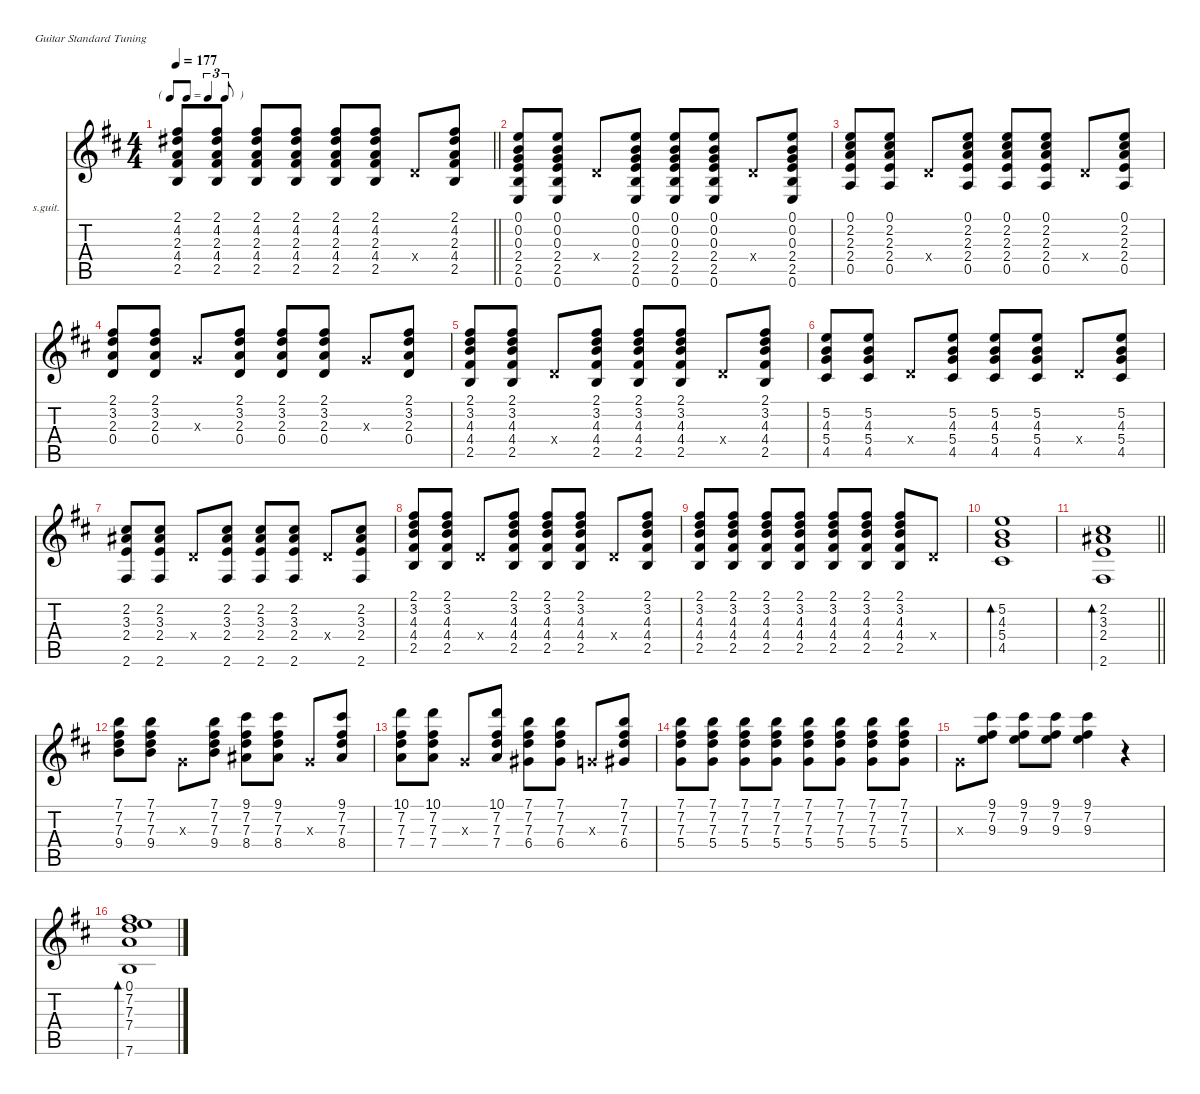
\hideDynamics
\bracketExtendMode nobrackets
\firstSystemTrackNameOrientation horizontal
\track ("guitar_1" "s.guit.") {instrument acousticguitarsteel}
\staff {score tabs}
\tuning (E4 B3 G3 D3 A2 E2)
\ts (4 4)
\tf triplet8th
\tempo 177
\clef g2
\barLineRight lightlight
\ks bminor
(2.1{t acc #} 4.2{t acc #} 2.3{t acc forcenatural} 4.4{t acc #} 2.5{t acc forcenatural}).8{dy f beam Up} (2.1{acc #} 4.2{acc #} 2.3{acc forcenatural} 4.4{acc #} 2.5{acc forcenatural}).8{beam Up} (2.1{acc #} 4.2{acc #} 2.3{acc forcenatural} 4.4{acc #} 2.5{acc forcenatural}).8{beam Up} (2.1{acc #} 4.2{acc #} 2.3{acc forcenatural} 4.4{acc #} 2.5{acc forcenatural}).8{beam Up} (2.1{acc #} 4.2{acc #} 2.3{acc forcenatural} 4.4{acc #} 2.5{acc forcenatural}).8{beam Up} (2.1{acc #} 4.2{acc #} 2.3{acc forcenatural} 4.4{acc #} 2.5{acc forcenatural}).8{beam Up} 0.4{x acc forcenatural}.8{beam Up} (2.1{acc #} 4.2{acc #} 2.3{acc forcenatural} 4.4{acc #} 2.5{acc forcenatural}).8{beam Up} |
(0.1{acc forcenatural} 0.2{acc forcenatural} 0.3{acc forcenatural} 2.4{acc forcenatural} 2.5{acc forcenatural} 0.6{acc forcenatural}).8{beam Up} (0.1{acc forcenatural} 0.2{acc forcenatural} 0.3{acc forcenatural} 2.4{acc forcenatural} 2.5{acc forcenatural} 0.6{acc forcenatural}).8{beam Up} 0.4{x acc forcenatural}.8{beam Up} (0.1{acc forcenatural} 0.2{acc forcenatural} 0.3{acc forcenatural} 2.4{acc forcenatural} 2.5{acc forcenatural} 0.6{acc forcenatural}).8{beam Up} (0.1{acc forcenatural} 0.2{acc forcenatural} 0.3{acc forcenatural} 2.4{acc forcenatural} 2.5{acc forcenatural} 0.6{acc forcenatural}).8{beam Up} (0.1{acc forcenatural} 0.2{acc forcenatural} 0.3{acc forcenatural} 2.4{acc forcenatural} 2.5{acc forcenatural} 0.6{acc forcenatural}).8{beam Up} 0.4{x acc forcenatural}.8{beam Up} (0.1{acc forcenatural} 0.2{acc forcenatural} 0.3{acc forcenatural} 2.4{acc forcenatural} 2.5{acc forcenatural} 0.6{acc forcenatural}).8{beam Up} |
(0.1{acc forcenatural} 2.2{acc #} 2.3{acc forcenatural} 2.4{acc forcenatural} 0.5{acc forcenatural}).8{beam Up} (0.1{acc forcenatural} 2.2{acc #} 2.3{acc forcenatural} 2.4{acc forcenatural} 0.5{acc forcenatural}).8{beam Up} 0.4{x acc forcenatural}.8{beam Up} (0.1{acc forcenatural} 2.2{acc #} 2.3{acc forcenatural} 2.4{acc forcenatural} 0.5{acc forcenatural}).8{beam Up} (0.1{acc forcenatural} 2.2{acc #} 2.3{acc forcenatural} 2.4{acc forcenatural} 0.5{acc forcenatural}).8{beam Up} (0.1{acc forcenatural} 2.2{acc #} 2.3{acc forcenatural} 2.4{acc forcenatural} 0.5{acc forcenatural}).8{beam Up} 0.4{x acc forcenatural}.8{beam Up} (0.1{acc forcenatural} 2.2{acc #} 2.3{acc forcenatural} 2.4{acc forcenatural} 0.5{acc forcenatural}).8{beam Up} |
(2.1{acc #} 3.2{acc forcenatural} 2.3{acc forcenatural} 0.4{acc forcenatural}).8{beam Up} (2.1{acc #} 3.2{acc forcenatural} 2.3{acc forcenatural} 0.4{acc forcenatural}).8{beam Up} 0.3{x acc forcenatural}.8{beam Up} (2.1{acc #} 3.2{acc forcenatural} 2.3{acc forcenatural} 0.4{acc forcenatural}).8{beam Up} (2.1{acc #} 3.2{acc forcenatural} 2.3{acc forcenatural} 0.4{acc forcenatural}).8{beam Up} (2.1{acc #} 3.2{acc forcenatural} 2.3{acc forcenatural} 0.4{acc forcenatural}).8{beam Up} 0.3{x acc forcenatural}.8{beam Up} (2.1{acc #} 3.2{acc forcenatural} 2.3{acc forcenatural} 0.4{acc forcenatural}).8{beam Up} |
(2.1{acc #} 3.2{acc forcenatural} 4.3{acc forcenatural} 4.4{acc #} 2.5{acc forcenatural}).8{beam Up} (2.1{acc #} 3.2{acc forcenatural} 4.3{acc forcenatural} 4.4{acc #} 2.5{acc forcenatural}).8{beam Up} 0.4{x acc forcenatural}.8{beam Up} (2.1{acc #} 3.2{acc forcenatural} 4.3{acc forcenatural} 4.4{acc #} 2.5{acc forcenatural}).8{beam Up} (2.1{acc #} 3.2{acc forcenatural} 4.3{acc forcenatural} 4.4{acc #} 2.5{acc forcenatural}).8{beam Up} (2.1{acc #} 3.2{acc forcenatural} 4.3{acc forcenatural} 4.4{acc #} 2.5{acc forcenatural}).8{beam Up} 0.4{x acc forcenatural}.8{beam Up} (2.1{acc #} 3.2{acc forcenatural} 4.3{acc forcenatural} 4.4{acc #} 2.5{acc forcenatural}).8{beam Up} |
(5.2{acc forcenatural} 4.3{acc forcenatural} 5.4{acc forcenatural} 4.5{acc #}).8{beam Up} (5.2{acc forcenatural} 4.3{acc forcenatural} 5.4{acc forcenatural} 4.5{acc #}).8{beam Up} 0.4{x acc forcenatural}.8{beam Up} (5.2{acc forcenatural} 4.3{acc forcenatural} 5.4{acc forcenatural} 4.5{acc #}).8{beam Up} (5.2{acc forcenatural} 4.3{acc forcenatural} 5.4{acc forcenatural} 4.5{acc #}).8{beam Up} (5.2{acc forcenatural} 4.3{acc forcenatural} 5.4{acc forcenatural} 4.5{acc #}).8{beam Up} 0.4{x acc forcenatural}.8{beam Up} (5.2{acc forcenatural} 4.3{acc forcenatural} 5.4{acc forcenatural} 4.5{acc #}).8{beam Up} |
(2.2{acc #} 3.3{acc #} 2.4{acc forcenatural} 2.6{acc #}).8{beam Up} (2.2{acc #} 3.3{acc #} 2.4{acc forcenatural} 2.6{acc #}).8{beam Up} 0.4{x acc forcenatural}.8{beam Up} (2.2{acc #} 3.3{acc #} 2.4{acc forcenatural} 2.6{acc #}).8{beam Up} (2.2{acc #} 3.3{acc #} 2.4{acc forcenatural} 2.6{acc #}).8{beam Up} (2.2{acc #} 3.3{acc #} 2.4{acc forcenatural} 2.6{acc #}).8{beam Up} 0.4{x acc forcenatural}.8{beam Up} (2.2{acc #} 3.3{acc #} 2.4{acc forcenatural} 2.6{acc #}).8{beam Up} |
(2.1{acc #} 3.2{acc forcenatural} 4.3{acc forcenatural} 4.4{acc #} 2.5{acc forcenatural}).8{beam Up} (2.1{acc #} 3.2{acc forcenatural} 4.3{acc forcenatural} 4.4{acc #} 2.5{acc forcenatural}).8{beam Up} 0.4{x acc forcenatural}.8{beam Up} (2.1{acc #} 3.2{acc forcenatural} 4.3{acc forcenatural} 4.4{acc #} 2.5{acc forcenatural}).8{beam Up} (2.1{acc #} 3.2{acc forcenatural} 4.3{acc forcenatural} 4.4{acc #} 2.5{acc forcenatural}).8{beam Up} (2.1{acc #} 3.2{acc forcenatural} 4.3{acc forcenatural} 4.4{acc #} 2.5{acc forcenatural}).8{beam Up} 0.4{x acc forcenatural}.8{beam Up} (2.1{acc #} 3.2{acc forcenatural} 4.3{acc forcenatural} 4.4{acc #} 2.5{acc forcenatural}).8{beam Up} |
(2.1{acc #} 3.2{acc forcenatural} 4.3{acc forcenatural} 4.4{acc #} 2.5{acc forcenatural}).8{beam Up} (2.1{acc #} 3.2{acc forcenatural} 4.3{acc forcenatural} 4.4{acc #} 2.5{acc forcenatural}).8{beam Up} (2.1{acc #} 3.2{acc forcenatural} 4.3{acc forcenatural} 4.4{acc #} 2.5{acc forcenatural}).8{beam Up} (2.1{acc #} 3.2{acc forcenatural} 4.3{acc forcenatural} 4.4{acc #} 2.5{acc forcenatural}).8{beam Up} (2.1{acc #} 3.2{acc forcenatural} 4.3{acc forcenatural} 4.4{acc #} 2.5{acc forcenatural}).8{beam Up} (2.1{acc #} 3.2{acc forcenatural} 4.3{acc forcenatural} 4.4{acc #} 2.5{acc forcenatural}).8{beam Up} (2.1{acc #} 3.2{acc forcenatural} 4.3{acc forcenatural} 4.4{acc #} 2.5{acc forcenatural}).8{beam Up} 0.4{x acc forcenatural}.8{beam Up} |
(5.2{acc forcenatural} 4.3{acc forcenatural} 5.4{acc forcenatural} 4.5{acc #}).1{bd 240 beam Up} |
\barLineRight lightlight
(2.2{acc #} 3.3{acc #} 2.4{acc forcenatural} 2.6{acc #}).1{bd 240 beam Up} |
(7.1{acc forcenatural} 7.2{acc #} 7.3{acc forcenatural} 9.4{acc forcenatural}).8{beam Down} (7.1{acc forcenatural} 7.2{acc #} 7.3{acc forcenatural} 9.4{acc forcenatural}).8{beam Down} 0.3{x acc forcenatural}.8{beam Down} (7.1{acc forcenatural} 7.2{acc #} 7.3{acc forcenatural} 9.4{acc forcenatural}).8{beam Down} (9.1{acc #} 7.2{acc #} 7.3{acc forcenatural} 8.4{acc #}).8{beam Down} (9.1{acc #} 7.2{acc #} 7.3{acc forcenatural} 8.4{acc #}).8{beam Down} 0.3{x acc forcenatural}.8{beam Up} (9.1{acc #} 7.2{acc #} 7.3{acc forcenatural} 8.4{acc #}).8{beam Up} |
(10.1{acc forcenatural} 7.2{acc #} 7.3{acc forcenatural} 7.4{acc forcenatural}).8{beam Down} (10.1{acc forcenatural} 7.2{acc #} 7.3{acc forcenatural} 7.4{acc forcenatural}).8{beam Down} 0.3{x acc forcenatural}.8{beam Up} (10.1{acc forcenatural} 7.2{acc #} 7.3{acc forcenatural} 7.4{acc forcenatural}).8{beam Up} (7.1{acc forcenatural} 7.2{acc #} 7.3{acc forcenatural} 6.4{acc #}).8{beam Down} (7.1{acc forcenatural} 7.2{acc #} 7.3{acc forcenatural} 6.4{acc #}).8{beam Down} 0.3{x acc forcenatural}.8{beam Up} (7.1{acc forcenatural} 7.2{acc #} 7.3{acc forcenatural} 6.4{acc #}).8{beam Up} |
(7.1{acc forcenatural} 7.2{acc #} 7.3{acc forcenatural} 5.4{acc forcenatural}).8{beam Down} (7.1{acc forcenatural} 7.2{acc #} 7.3{acc forcenatural} 5.4{acc forcenatural}).8{beam Down} (7.1{acc forcenatural} 7.2{acc #} 7.3{acc forcenatural} 5.4{acc forcenatural}).8{beam Down} (7.1{acc forcenatural} 7.2{acc #} 7.3{acc forcenatural} 5.4{acc forcenatural}).8{beam Down} (7.1{acc forcenatural} 7.2{acc #} 7.3{acc forcenatural} 5.4{acc forcenatural}).8{beam Down} (7.1{acc forcenatural} 7.2{acc #} 7.3{acc forcenatural} 5.4{acc forcenatural}).8{beam Down} (7.1{acc forcenatural} 7.2{acc #} 7.3{acc forcenatural} 5.4{acc forcenatural}).8{beam Down} (7.1{acc forcenatural} 7.2{acc #} 7.3{acc forcenatural} 5.4{acc forcenatural}).8{beam Down} |
0.3{x acc forcenatural}.8{beam Down} (9.1{acc #} 7.2{acc #} 9.3{acc forcenatural}).8{beam Down} (9.1{acc #} 7.2{acc #} 9.3{acc forcenatural}).8{beam Down} (9.1{acc #} 7.2{acc #} 9.3{acc forcenatural}).8{beam Down} (9.1{acc #} 7.2{acc #} 9.3{acc forcenatural}).4{beam Down} r.4{beam Down} |
(0.1{acc forcenatural} 7.2{acc #} 7.3{acc forcenatural} 7.4{acc forcenatural} 7.6{acc forcenatural}).1{bd 480 beam Up}
